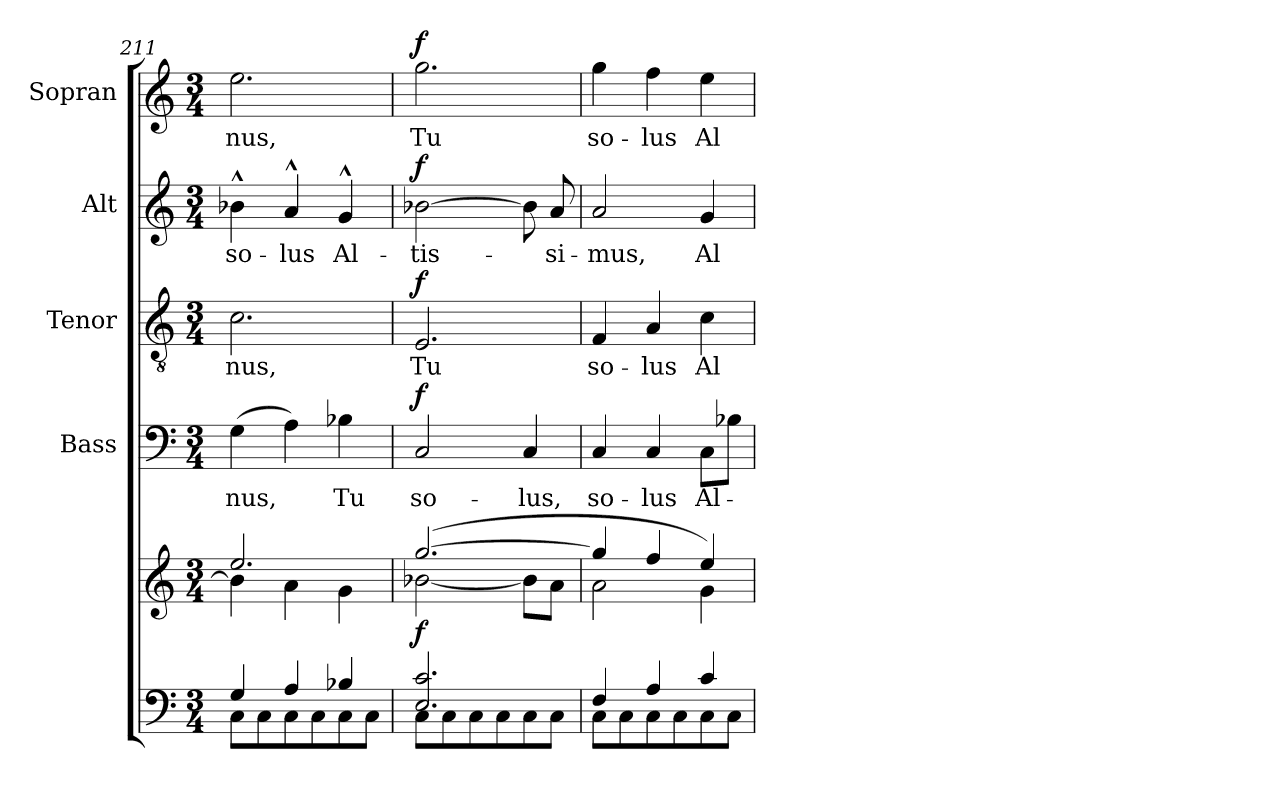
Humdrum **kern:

**kern	**kern	**dynam	**kern	**text	**dynam	**kern	**text	**dynam	**kern	**text	**dynam	**kern	**text	**dynam
*part5	*part5	*part5	*part4	*part4	*part4	*part3	*part3	*part3	*part2	*part2	*part2	*part1	*part1	*part1
*staff6	*staff5	*staff5/6	*staff4	*staff4	*staff4	*staff3	*staff3	*staff3	*staff2	*staff2	*staff2	*staff1	*staff1	*staff1
*	*	*	*I"Bass	*	*	*I"Tenor	*	*	*I"Alt	*	*	*I"Sopran	*	*
*	*	*	*I'B.	*	*	*I'T.	*	*	*I'A.	*	*	*I'S.	*	*
*clefF4	*clefG2	*	*clefF4	*	*	*clefGv2	*	*	*clefG2	*	*	*clefG2	*	*
*k[]	*k[]	*	*k[]	*	*	*k[]	*	*	*k[]	*	*	*k[]	*	*
*C:	*C:	*	*C:	*	*	*C:	*	*	*C:	*	*	*C:	*	*
*M3/4	*M3/4	*	*M3/4	*	*	*M3/4	*	*	*M3/4	*	*	*M3/4	*	*
=211	=211	=211	=211	=211	=211	=211	=211	=211	=211	=211	=211	=211	=211	=211
*^	*^	*	*	*	*	*	*	*	*	*	*	*	*	*
!	!	!	!	!	!	!LO:LY:b	!	!	!LO:LY:b	!	!	!LO:LY:b	!	!	!LO:LY:b	!
4G/	8C\L	2.ee/	4b-\]	.	(>4G\	-nus,	.	2.c\	-nus,	.	4b-X^^>\	so-	.	2.ee\	-nus,	.
.	8C\	.	.	.	.	.	.	.	.	.	.	.	.	.	.	.
!	!	!	!	!	!	!	!	!	!	!	!	!LO:LY:b	!	!	!	!
4A/	8C\	.	4a\	.	4A\)	.	.	.	.	.	4a^^>/	-lus	.	.	.	.
.	8C\	.	.	.	.	.	.	.	.	.	.	.	.	.	.	.
!	!	!	!	!	!	!LO:LY:b	!	!	!	!	!	!LO:LY:b	!	!	!	!
4B-X/	8C\	.	4g\	.	4B-X\	Tu	.	.	.	.	4g^^>/	Al-	.	.	.	.
.	8C\J	.	.	.	.	.	.	.	.	.	.	.	.	.	.	.
=212	=212	=212	=212	=212	=212	=212	=212	=212	=212	=212	=212	=212	=212	=212	=212	=212
!	!	!	!	!LO:DY:b	!	!LO:LY:b	!LO:DY:a	!	!LO:LY:b	!LO:DY:a	!	!LO:LY:b	!LO:DY:a	!	!LO:LY:b	!LO:DY:a
2.E/ 2.c/	8C\L	([>2.gg/	[<2b-X\	f	2C/	so-	f	2.E/	Tu	f	[2b-X\	-tis-	f	2.gg\	Tu	f
.	8C\	.	.	.	.	.	.	.	.	.	.	.	.	.	.	.
.	8C\	.	.	.	.	.	.	.	.	.	.	.	.	.	.	.
.	8C\	.	.	.	.	.	.	.	.	.	.	.	.	.	.	.
!	!	!	!	!	!	!LO:LY:b	!	!	!	!	!	!	!	!	!	!
.	8C\	.	8b-\L]	.	4C/	-lus,	.	.	.	.	8b-\]	.	.	.	.	.
!	!	!	!	!	!	!	!	!	!	!	!	!LO:LY:b	!	!	!	!
.	8C\J	.	8a\J	.	.	.	.	.	.	.	8a/	-si-	.	.	.	.
=213	=213	=213	=213	=213	=213	=213	=213	=213	=213	=213	=213	=213	=213	=213	=213	=213
!	!	!	!	!	!	!LO:LY:b	!	!	!LO:LY:b	!	!	!LO:LY:b	!	!	!LO:LY:b	!
4F/	8C\L	4gg/]	2a\	.	4C/	so-	.	4F/	so-	.	2a/	-mus,	.	4gg\	so-	.
.	8C\	.	.	.	.	.	.	.	.	.	.	.	.	.	.	.
!	!	!	!	!	!	!LO:LY:b	!	!	!LO:LY:b	!	!	!	!	!	!LO:LY:b	!
4A/	8C\	4ff/	.	.	4C/	-lus	.	4A/	-lus	.	.	.	.	4ff\	-lus	.
.	8C\	.	.	.	.	.	.	.	.	.	.	.	.	.	.	.
!	!	!	!	!	!	!LO:LY:b	!	!	!LO:LY:b	!	!	!LO:LY:b	!	!	!LO:LY:b	!
4c/	8C\	4ee/)	4g\	.	8C\L	Al-	.	4c\	Al-	.	4g/	Al-	.	4ee\	Al-	.
.	8C\J	.	.	.	8B-X\J	.	.	.	.	.	.	.	.	.	.	.
*v	*v	*	*	*	*	*	*	*	*	*	*	*	*	*	*	*
*	*v	*v	*	*	*	*	*	*	*	*	*	*	*	*	*
=	=	=	=	=	=	=	=	=	=	=	=	=	=	=
*-	*-	*-	*-	*-	*-	*-	*-	*-	*-	*-	*-	*-	*-	*-
